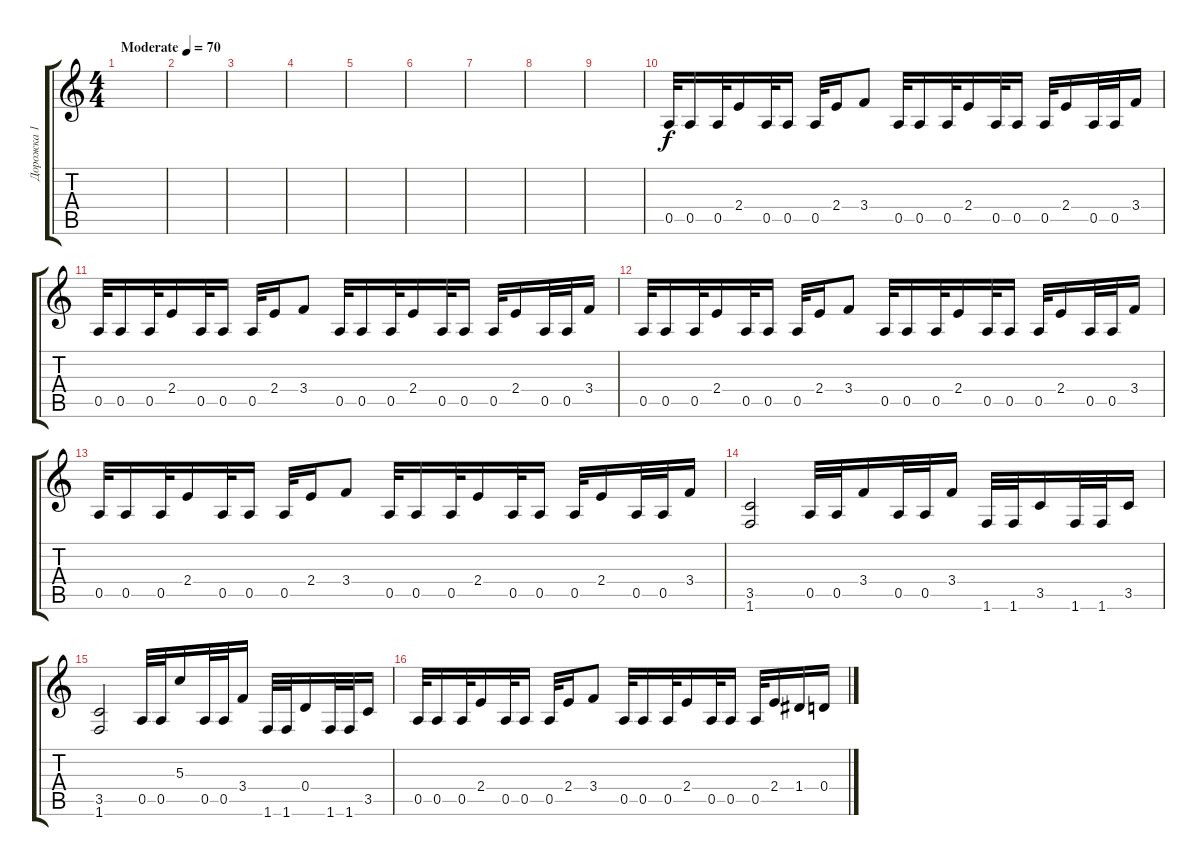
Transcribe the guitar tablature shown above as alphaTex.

\track ("Дорожка 1" "Дорожка 1") {instrument distortionguitar}
\staff {score tabs}
\tuning (E4 B3 G3 D3 A2 E2) {hide}
\ts (4 4)
\tempo (70 "Moderate")
\clef g2
\ks c
|
|
|
|
|
|
|
|
|
0.5.32 0.5.16 0.5.32 2.4.16 0.5.32 0.5.16 0.5.32 2.4.16 3.4.8 0.5.32 0.5.16 0.5.32 2.4.16 0.5.32 0.5.16 0.5.32 2.4.16 0.5.32 0.5.32 3.4.16 |
0.5.32 0.5.16 0.5.32 2.4.16 0.5.32 0.5.16 0.5.32 2.4.16 3.4.8 0.5.32 0.5.16 0.5.32 2.4.16 0.5.32 0.5.16 0.5.32 2.4.16 0.5.32 0.5.32 3.4.16 |
0.5.32 0.5.16 0.5.32 2.4.16 0.5.32 0.5.16 0.5.32 2.4.16 3.4.8 0.5.32 0.5.16 0.5.32 2.4.16 0.5.32 0.5.16 0.5.32 2.4.16 0.5.32 0.5.32 3.4.16 |
0.5.32 0.5.16 0.5.32 2.4.16 0.5.32 0.5.16 0.5.32 2.4.16 3.4.8 0.5.32 0.5.16 0.5.32 2.4.16 0.5.32 0.5.16 0.5.32 2.4.16 0.5.32 0.5.32 3.4.16 |
(3.5 1.6).2 0.5.32 0.5.32 3.4.16 0.5.32 0.5.32 3.4.16 1.6.32 1.6.32 3.5.16 1.6.32 1.6.32 3.5.16 |
(3.5 1.6).2 0.5.32 0.5.32 5.3.16 0.5.32 0.5.32 3.4.16 1.6.32 1.6.32 0.4.16 1.6.32 1.6.32 3.5.16 |
0.5.32 0.5.16 0.5.32 2.4.16 0.5.32 0.5.16 0.5.32 2.4.16 3.4.8 0.5.32 0.5.16 0.5.32 2.4.16 0.5.32 0.5.16 0.5.32 2.4.16 1.4.16 0.4.16
